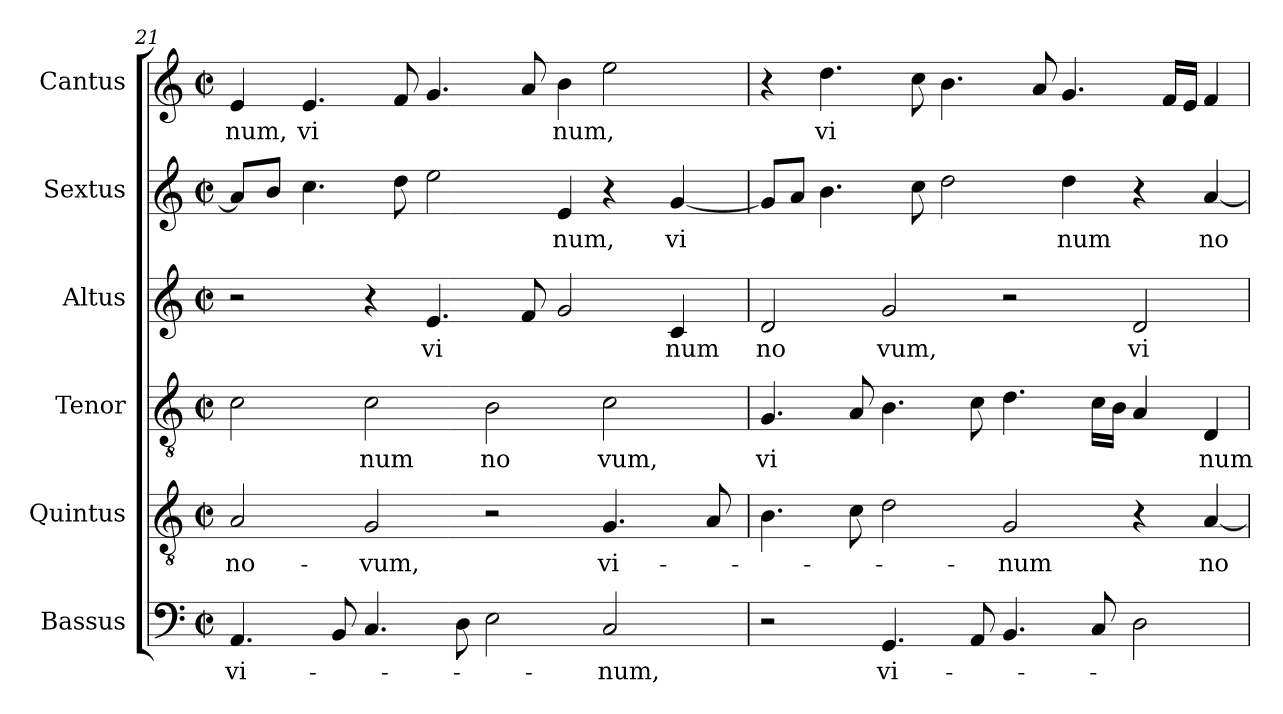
**kern	**text	**kern	**text	**kern	**text	**kern	**text	**kern	**text	**kern	**text
*part6	*part6	*part5	*part5	*part4	*part4	*part3	*part3	*part2	*part2	*part1	*part1
*staff6	*staff6	*staff5	*staff5	*staff4	*staff4	*staff3	*staff3	*staff2	*staff2	*staff1	*staff1
*I"Bassus	*	*I"Quintus	*	*I"Tenor	*	*I"Altus	*	*I"Sextus	*	*I"Cantus	*
!!LO:LB:g=z
*clefF4	*	*clefGv2	*	*clefGv2	*	*clefG2	*	*clefG2	*	*clefG2	*
*M2/2	*	*M2/2	*	*M2/2	*	*M2/2	*	*M2/2	*	*M2/2	*
*met(c|)	*	*met(c|)	*	*met(c|)	*	*met(c|)	*	*met(c|)	*	*met(c|)	*
=21	=21	=21	=21	=21	=21	=21	=21	=21	=21	=21	=21
!	!LO:LY:b:cj	!	!LO:LY:b:cj	!	!	!	!	!	!	!	!LO:LY:b:cj
*	*	*	*	*^	*	*	*	*^	*	*	*
4.AA/	vi-	2A/	no-	2c\	16..ryy	.	2r	.	8a/L]	8ryy	.	4e/	-num,
.	.	.	.	.	1ryy	.	.	.	.	.	.	.	.
.	.	.	.	.	.	.	.	.	8b/J	64ryy	.	.	.
.	.	.	.	.	.	.	.	.	.	1ryy	.	.	.
!	!	!	!	!	!	!	!	!	!	!	!	!	!LO:LY:b:cj
.	.	.	.	.	.	.	.	.	4.cc\	.	.	4.e/	vi
8BB/	.	.	.	.	.	.	.	.	.	.	.	.	.
!	!	!	!LO:LY:b:cj	!	!	!LO:LY:b:cj	!	!	!	!	!	!	!
4.C/	.	2G/	-vum,	2c\	.	num	4r	.	.	.	.	.	.
.	.	.	.	.	.	.	.	.	8dd\	.	.	8f/	.
!	!	!	!	!	!	!	!	!LO:LY:b:cj	!	!	!	!	!
.	.	.	.	.	.	.	4.e/	vi	2ee\	.	.	4.g/	.
8D\	.	.	.	.	.	.	.	.	.	.	.	.	.
!	!	!	!	!	!	!LO:LY:b:cj	!	!	!	!	!	!	!
2E\	.	2r	.	2B\	.	no	.	.	.	.	.	.	.
.	.	.	.	.	2ryy	.	.	.	.	.	.	.	.
.	.	.	.	.	.	.	8f/	.	.	.	.	8a/	.
.	.	.	.	.	.	.	.	.	.	2ryy	.	.	.
!	!	!	!	!	!	!	!	!	!	!	!LO:LY:b:cj	!	!LO:LY:b
.	.	.	.	.	.	.	2g/	.	4e/	.	num,	4b\	num,
!	!LO:LY:b:cj	!	!LO:LY:b:cj	!	!	!LO:LY:b:cj	!	!	!	!	!	!	!
2C/	-num,	4.G/	vi-	2c\	.	vum,	.	.	4r	.	.	2ee\	.
.	.	.	.	.	4ryy	.	.	.	.	.	.	.	.
.	.	.	.	.	.	.	.	.	.	4ryy	.	.	.
!	!	!	!	!	!	!	!	!LO:LY:b:cj	!	!	!LO:LY:b:cj	!	!
.	.	.	.	.	.	.	4c/	num	[<4g/	.	vi	.	.
.	.	.	.	.	8ryy	.	.	.	.	.	.	.	.
.	.	8A/	.	.	.	.	.	.	.	.	.	.	.
.	.	.	.	.	.	.	.	.	.	16..ryy	.	.	.
.	.	.	.	.	64ryy	.	.	.	.	.	.	.	.
=22	=22	=22	=22	=22	=22	=22	=22	=22	=22	=22	=22	=22	=22
!	!	!	!	!	!	!LO:LY:b:cj	!	!LO:LY:b:cj	!	!	!	!	!
*	*	*	*	*v	*v	*	*	*	*v	*v	*	*	*
2r	.	4.B\	.	4.G/	vi	2d/	no	8g/L]	.	4r	.
.	.	.	.	.	.	.	.	8a/J	.	.	.
!	!	!	!	!	!	!	!	!	!	!	!LO:LY:b:cj
.	.	.	.	.	.	.	.	4.b\	.	4.dd\	vi
.	.	8c\	.	8A/	.	.	.	.	.	.	.
!	!LO:LY:b:cj	!	!	!	!	!	!LO:LY:b:cj	!	!	!	!
4.GG/	vi-	2d\	.	4.B\	.	2g/	vum,	.	.	.	.
.	.	.	.	.	.	.	.	8cc\	.	8cc\	.
.	.	.	.	.	.	.	.	2dd\	.	4.b\	.
8AA/	.	.	.	8c\	.	.	.	.	.	.	.
!	!	!	!LO:LY:b:cj	!	!	!	!	!	!	!	!
4.BB/	.	2G/	-num	4.d\	.	2r	.	.	.	.	.
.	.	.	.	.	.	.	.	.	.	8a/	.
!	!	!	!	!	!	!	!	!	!LO:LY:b:cj	!	!
.	.	.	.	.	.	.	.	4dd\	num	4.g/	.
8C/	.	.	.	16c\L	.	.	.	.	.	.	.
.	.	.	.	16B\J	.	.	.	.	.	.	.
!	!	!	!	!	!	!	!LO:LY:b:cj	!	!	!	!
2D\	.	4r	.	4A/	.	2d/	vi	4r	.	.	.
.	.	.	.	.	.	.	.	.	.	16f/L	.
.	.	.	.	.	.	.	.	.	.	16e/J	.
!	!	!	!LO:LY:b:cj	!	!LO:LY:b:cj	!	!	!	!LO:LY:b:cj	!	!
.	.	[<4A/	no-	4D/	num	.	.	[<4a/	no	4f/	.
=	=	=	=	=	=	=	=	=	=	=	=
*-	*-	*-	*-	*-	*-	*-	*-	*-	*-	*-	*-
